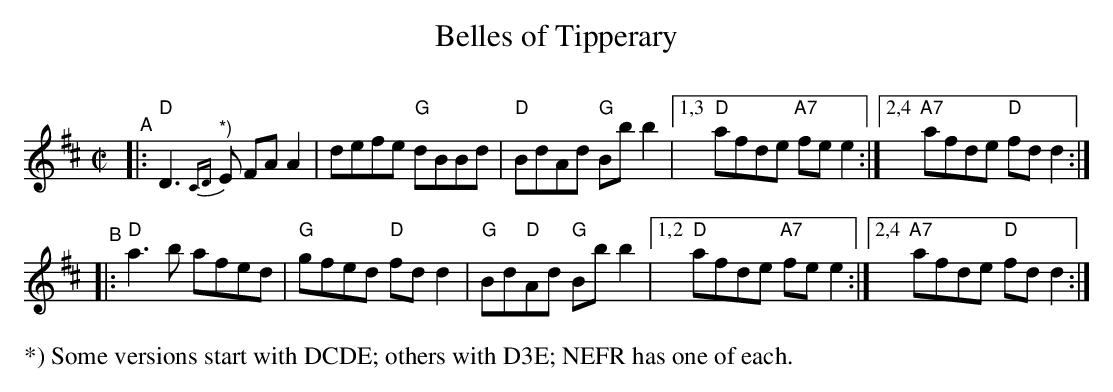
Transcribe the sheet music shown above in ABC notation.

X:1
T: Belles of Tipperary
C:
M: C|
L: 1/8
K: D
"^A"|:\
"D"D3{CD}"^*)"E FAA2 | defe "G"dBBd | "D"BdAd "G"Bbb2 |[1,3 "D"afde "A7"fee2 :|[2,4 "A7"afde "D"fdd2 :|
"^B"|:\
"D"a3b afed | "G"gfed "D"fdd2 | "G"Bd"D"Ad "G"Bbb2 | [1,2 "D"afde "A7"fee2 :|[2,4 "A7"afde "D"fdd2 :|
